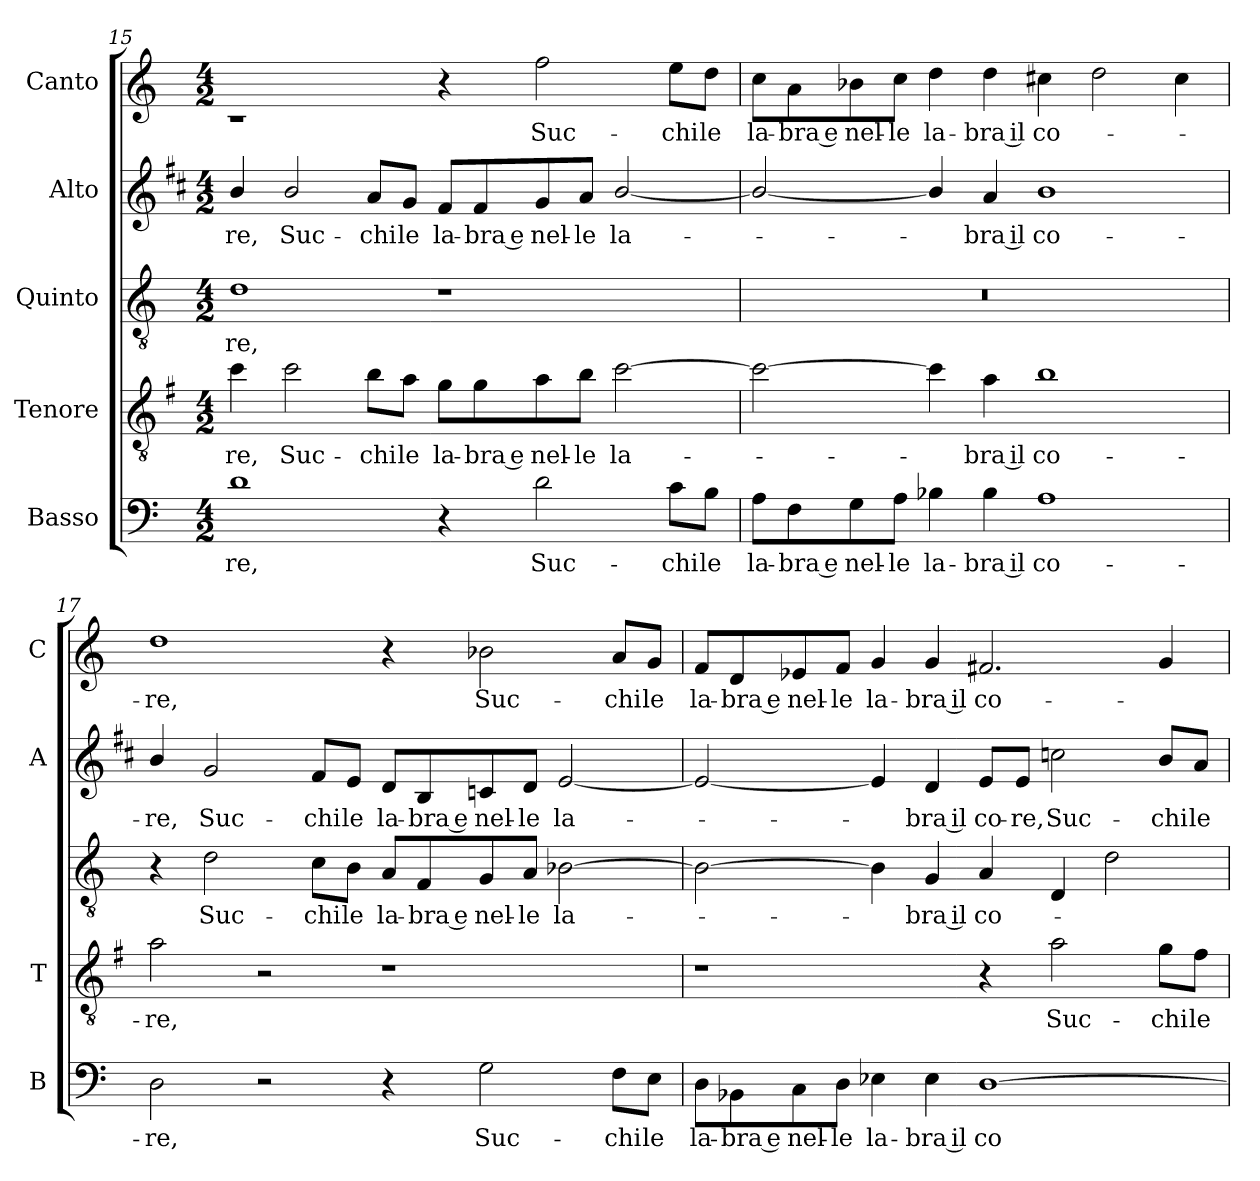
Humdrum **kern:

**kern	**text	**kern	**text	**kern	**text	**kern	**text	**kern	**text
*part5	*part5	*part4	*part4	*part3	*part3	*part2	*part2	*part1	*part1
*staff5	*staff5	*staff4	*staff4	*staff3	*staff3	*staff2	*staff2	*staff1	*staff1
*I"Basso	*	*I"Tenore	*	*I"Quinto	*	*I"Alto	*	*I"Canto	*
*I'B	*	*I'T	*	*	*	*I'A	*	*I'C	*
!!LO:LB:g=z
*clefF4	*	*clefGv2	*	*clefGv2	*	*clefG2	*	*clefG2	*
*	*	*ITrd4c7	*	*	*	*ITrd1c2	*	*	*
*k[]	*	*k[]	*	*k[]	*	*k[]	*	*k[]	*
*C:	*	*C:	*	*C:	*	*C:	*	*C:	*
*M4/2	*	*M4/2	*	*M4/2	*	*M4/2	*	*M4/2	*
=15	=15	=15	=15	=15	=15	=15	=15	=15	=15
!	!LO:LY:b	!	!LO:LY:b	!	!LO:LY:b	!	!LO:LY:b	!	!
1d	-re,	4f\	-re,	1d	-re,	4a/	-re,	1rc	.
!	!	!	!LO:LY:b	!	!	!	!LO:LY:b	!	!
.	.	2f\	Suc-	.	.	2a/	Suc-	.	.
!	!	!	!LO:LY:b	!	!	!	!LO:LY:b	!	!
.	.	8e\L	-chi	.	.	8g/L	-chi	.	.
!	!	!	!LO:LY:b	!	!	!	!LO:LY:b	!	!
.	.	8d\J	le	.	.	8f/J	le	.	.
!	!	!	!LO:LY:b	!	!	!	!LO:LY:b	!	!
4r	.	8c\L	la-	1r	.	8e/L	la-	4r	.
!	!	!	!LO:LY:b	!	!	!	!LO:LY:b	!	!
.	.	8c\	-bra e	.	.	8e/	-bra e	.	.
!	!LO:LY:b	!	!LO:LY:b	!	!	!	!LO:LY:b	!	!LO:LY:b
2d\	Suc-	8d\	nel-	.	.	8f/	nel-	2ff\	Suc-
!	!	!	!LO:LY:b	!	!	!	!LO:LY:b	!	!
.	.	8e\J	-le	.	.	8g/J	-le	.	.
!	!	!	!LO:LY:b	!	!	!	!LO:LY:b	!	!
.	.	[2f\	la-	.	.	[2a/	la-	.	.
!	!LO:LY:b	!	!	!	!	!	!	!	!LO:LY:b
8c\L	-chi	.	.	.	.	.	.	8ee\L	-chi
!	!LO:LY:b	!	!	!	!	!	!	!	!LO:LY:b
8B\J	le	.	.	.	.	.	.	8dd\J	le
=16	=16	=16	=16	=16	=16	=16	=16	=16	=16
!	!LO:LY:b	!	!	!	!	!	!	!	!LO:LY:b
8A\L	la-	2f\_	.	0r	.	2a/_	.	8cc\L	la-
!	!LO:LY:b	!	!	!	!	!	!	!	!LO:LY:b
8F\	-bra e	.	.	.	.	.	.	8a\	-bra e
!	!LO:LY:b	!	!	!	!	!	!	!	!LO:LY:b
8G\	nel-	.	.	.	.	.	.	8b-X\	nel-
!	!LO:LY:b	!	!	!	!	!	!	!	!LO:LY:b
8A\J	-le	.	.	.	.	.	.	8cc\J	-le
!	!LO:LY:b	!	!	!	!	!	!	!	!LO:LY:b
4B-X\	la-	4f\]	.	.	.	4a/]	.	4dd\	la-
!	!LO:LY:b	!	!LO:LY:b	!	!	!	!LO:LY:b	!	!LO:LY:b
4B-\	-bra il	4d\	-bra il	.	.	4g/	-bra il	4dd\	-bra il
!	!LO:LY:b	!	!LO:LY:b	!	!	!	!LO:LY:b	!	!LO:LY:b
1A	co-	1e	co-	.	.	1a	co-	4cc#X\	co-
.	.	.	.	.	.	.	.	2dd\	.
.	.	.	.	.	.	.	.	4cc#\	.
=17	=17	=17	=17	=17	=17	=17	=17	=17	=17
!	!LO:LY:b	!	!LO:LY:b	!	!	!	!LO:LY:b	!	!LO:LY:b
2D\	-re,	2d\	-re,	4r	.	4a/	-re,	1dd	-re,
!	!	!	!	!	!LO:LY:b	!	!LO:LY:b	!	!
.	.	.	.	2d\	Suc-	2f/	Suc-	.	.
2r	.	2r	.	.	.	.	.	.	.
!	!	!	!	!	!LO:LY:b	!	!LO:LY:b	!	!
.	.	.	.	8c\L	-chi	8e/L	-chi	.	.
!	!	!	!	!	!LO:LY:b	!	!LO:LY:b	!	!
.	.	.	.	8B\J	le	8d/J	le	.	.
!	!	!	!	!	!LO:LY:b	!	!LO:LY:b	!	!
4r	.	1r	.	8A/L	la-	8c/L	la-	4r	.
!	!	!	!	!	!LO:LY:b	!	!LO:LY:b	!	!
.	.	.	.	8F/	-bra e	8A/	-bra e	.	.
!	!LO:LY:b	!	!	!	!LO:LY:b	!	!LO:LY:b	!	!LO:LY:b
2G\	Suc-	.	.	8G/	nel-	8B-X/	nel-	2b-X\	Suc-
!	!	!	!	!	!LO:LY:b	!	!LO:LY:b	!	!
.	.	.	.	8A/J	-le	8c/J	-le	.	.
!	!	!	!	!	!LO:LY:b	!	!LO:LY:b	!	!
.	.	.	.	[2B-X\	la-	[2d/	la-	.	.
!	!LO:LY:b	!	!	!	!	!	!	!	!LO:LY:b
8F\L	-chi	.	.	.	.	.	.	8a/L	-chi
!	!LO:LY:b	!	!	!	!	!	!	!	!LO:LY:b
8E\J	le	.	.	.	.	.	.	8g/J	le
!!LO:LB:g=z
=18	=18	=18	=18	=18	=18	=18	=18	=18	=18
!	!LO:LY:b	!	!	!	!	!	!	!	!LO:LY:b
8D\L	la-	1r	.	2B-\_	.	2d/_	.	8f/L	la-
!	!LO:LY:b	!	!	!	!	!	!	!	!LO:LY:b
8BB-X\	-bra e	.	.	.	.	.	.	8d/	-bra e
!	!LO:LY:b	!	!	!	!	!	!	!	!LO:LY:b
8C\	nel-	.	.	.	.	.	.	8e-X/	nel-
!	!LO:LY:b	!	!	!	!	!	!	!	!LO:LY:b
8D\J	-le	.	.	.	.	.	.	8f/J	-le
!	!LO:LY:b	!	!	!	!	!	!	!	!LO:LY:b
4E-X\	la-	.	.	4B-\]	.	4d/]	.	4g/	la-
!	!LO:LY:b	!	!	!	!LO:LY:b	!	!LO:LY:b	!	!LO:LY:b
4E-\	-bra il	.	.	4G/	-bra il	4c/	-bra il	4g/	-bra il
!	!LO:LY:b	!	!	!	!LO:LY:b	!	!LO:LY:b	!	!LO:LY:b
[1D	co-	4r	.	4A/	co-	8d/L	co-	2.f#X/	co-
!	!	!	!	!	!	!	!LO:LY:b	!	!
.	.	.	.	.	.	8d/J	-re,	.	.
!	!	!	!LO:LY:b	!	!	!	!LO:LY:b	!	!
.	.	2d\	Suc-	4D/	.	2b-X\	Suc-	.	.
.	.	.	.	2d\	.	.	.	.	.
!	!	!	!LO:LY:b	!	!	!	!LO:LY:b	!	!
.	.	8c\L	-chi	.	.	8a/L	-chi	4g/	.
!	!	!	!LO:LY:b	!	!	!	!LO:LY:b	!	!
.	.	8B\J	le	.	.	8g/J	le	.	.
=	=	=	=	=	=	=	=	=	=
*-	*-	*-	*-	*-	*-	*-	*-	*-	*-
